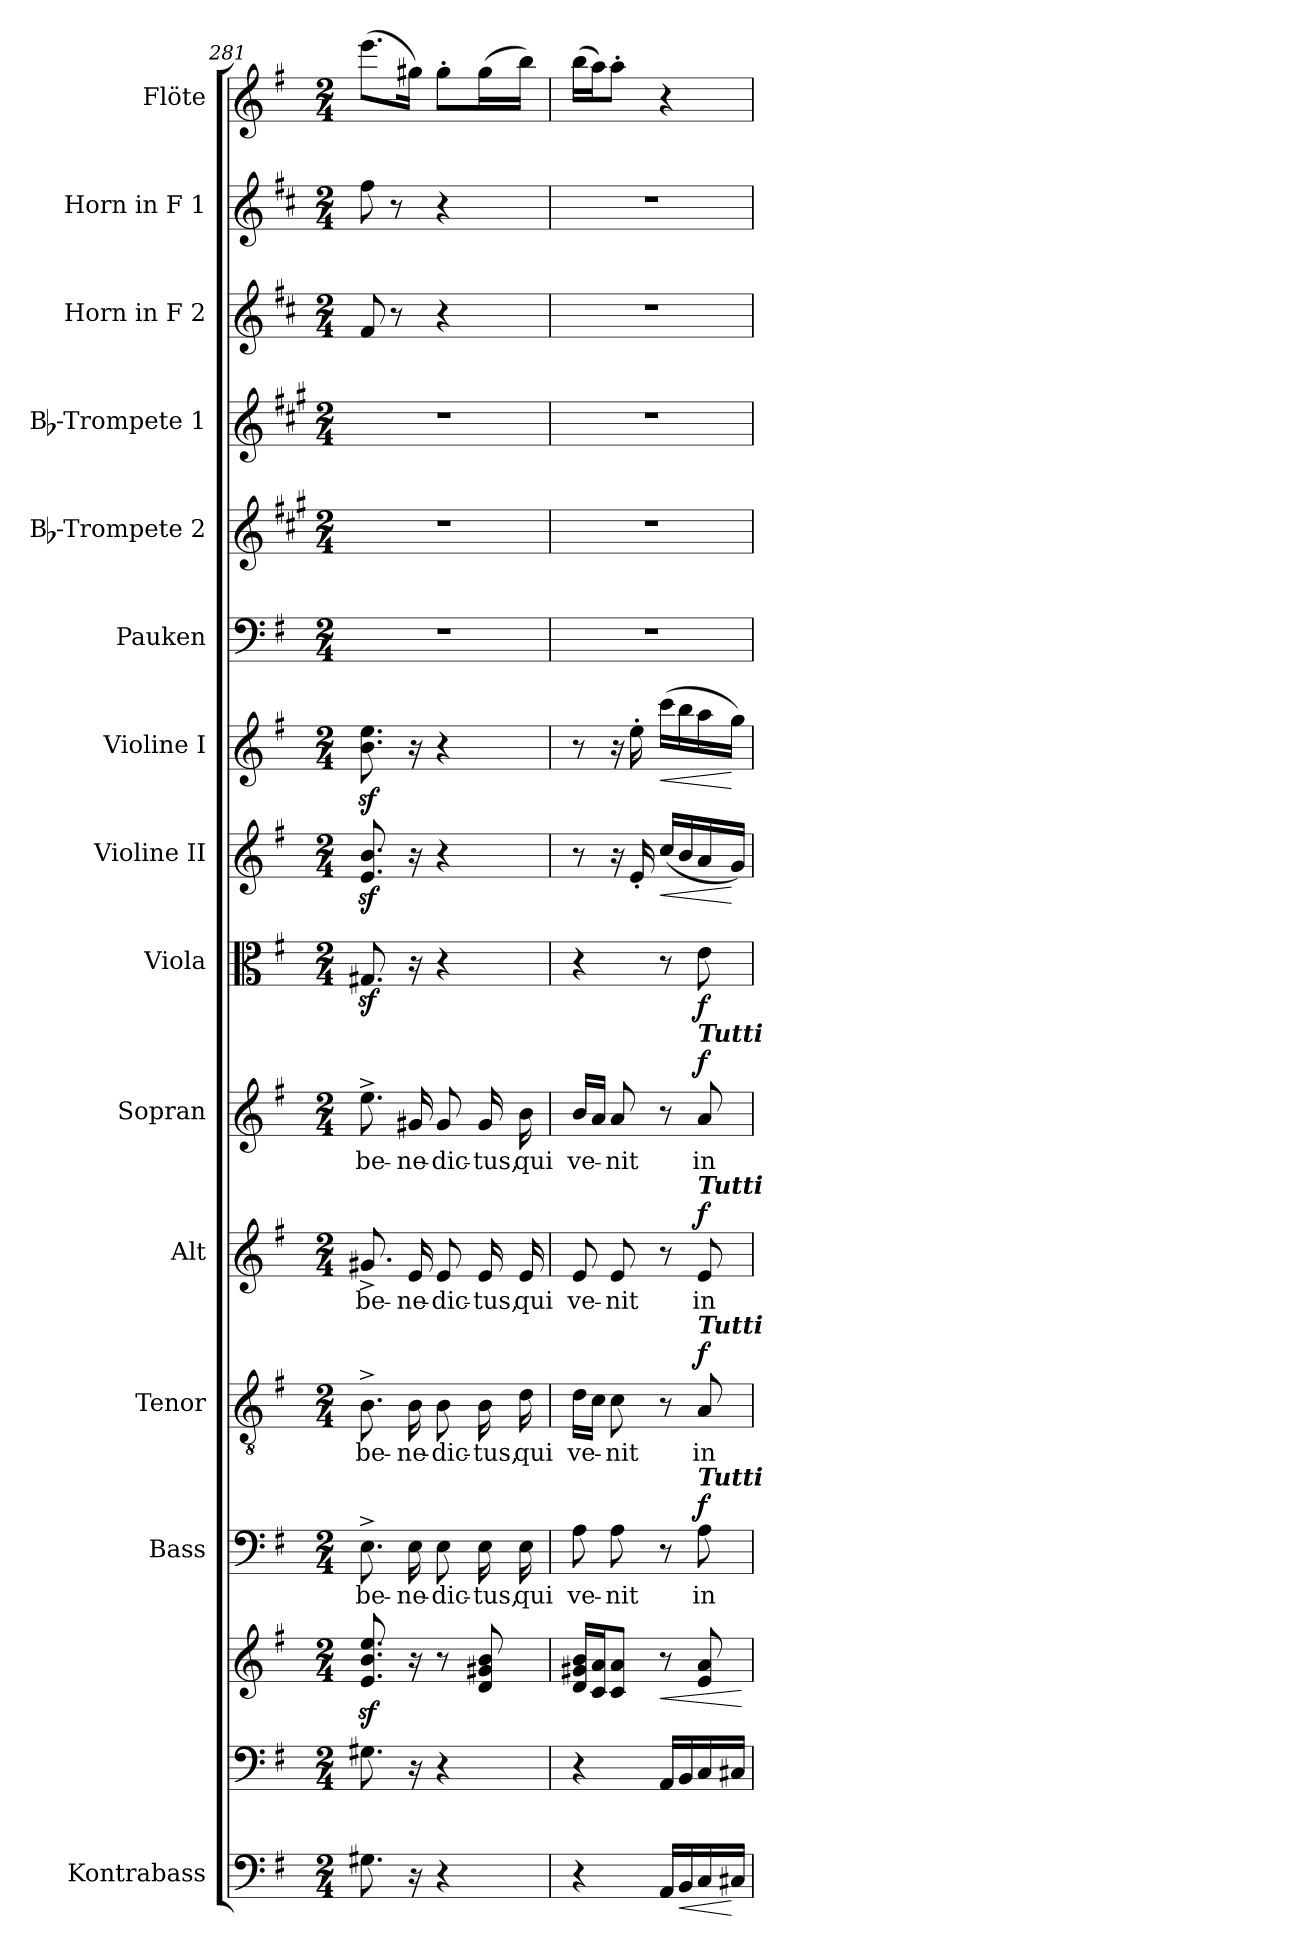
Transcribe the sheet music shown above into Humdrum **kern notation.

**kern	**dynam	**kern	**kern	**dynam	**kern	**text	**dynam	**kern	**text	**dynam	**kern	**text	**dynam	**kern	**text	**dynam	**kern	**dynam	**kern	**dynam	**kern	**dynam	**kern	**kern	**kern	**kern	**kern	**kern
*part15	*part15	*part14	*part14	*part14	*part13	*part13	*part13	*part12	*part12	*part12	*part11	*part11	*part11	*part10	*part10	*part10	*part9	*part9	*part8	*part8	*part7	*part7	*part6	*part5	*part4	*part3	*part2	*part1
*staff16	*staff16	*staff15	*staff14	*staff14/15	*staff13	*staff13	*staff13	*staff12	*staff12	*staff12	*staff11	*staff11	*staff11	*staff10	*staff10	*staff10	*staff9	*staff9	*staff8	*staff8	*staff7	*staff7	*staff6	*staff5	*staff4	*staff3	*staff2	*staff1
*I"Kontrabass	*	*	*	*	*I"Bass	*	*	*I"Tenor	*	*	*I"Alt	*	*	*I"Sopran	*	*	*I"Viola	*	*I"Violine II	*	*I"Violine I	*	*I"Pauken	*I"Bb-Trompete 2	*I"Bb-Trompete 1	*I"Horn in F 2	*I"Horn in F 1	*I"Flöte
*I'Kb.	*	*	*	*	*I'B.	*	*	*I'T.	*	*	*I'A.	*	*	*I'S.	*	*	*I'Vla.	*	*I'Vl. II	*	*I'Vl. I	*	*I'Pk.	*I'Bb Trp. 2	*I'Bb Trp. 1	*	*	*I'Fl.
*clefF4	*	*clefF4	*clefG2	*	*clefF4	*	*	*clefGv2	*	*	*clefG2	*	*	*clefG2	*	*	*clefC3	*	*clefG2	*	*clefG2	*	*clefF4	*clefG2	*clefG2	*clefG2	*clefG2	*clefG2
*ITrd7c12	*	*	*	*	*	*	*	*	*	*	*	*	*	*	*	*	*	*	*	*	*	*	*	*ITrd1c2	*ITrd1c2	*ITrd4c7	*ITrd4c7	*
*k[f#]	*	*k[f#]	*k[f#]	*	*k[f#]	*	*	*k[f#]	*	*	*k[f#]	*	*	*k[f#]	*	*	*k[f#]	*	*k[f#]	*	*k[f#]	*	*k[f#]	*k[f#]	*k[f#]	*k[f#]	*k[f#]	*k[f#]
*G:	*	*G:	*G:	*	*G:	*	*	*G:	*	*	*G:	*	*	*G:	*	*	*G:	*	*G:	*	*G:	*	*G:	*G:	*G:	*G:	*G:	*G:
*M2/4	*	*M2/4	*M2/4	*	*M2/4	*	*	*M2/4	*	*	*M2/4	*	*	*M2/4	*	*	*M2/4	*	*M2/4	*	*M2/4	*	*M2/4	*M2/4	*M2/4	*M2/4	*M2/4	*M2/4
=281	=281	=281	=281	=281	=281	=281	=281	=281	=281	=281	=281	=281	=281	=281	=281	=281	=281	=281	=281	=281	=281	=281	=281	=281	=281	=281	=281	=281
!	!	!	!	!	!	!LO:LY:b	!	!	!LO:LY:b	!	!	!LO:LY:b	!	!	!LO:LY:b	!	!	!	!	!	!	!	!	!	!	!	!	!
8.GG#X\	.	8.G#X\	8.e/z< 8.b/z< 8.ee/z<	.	8.E^>\	be-	.	8.B^>\	be-	.	8.g#X^>/	be-	.	8.ee^>\	be-	.	8.G#Xz</	.	8.e/z< 8.b/z<	.	8.b\z< 8.ee\z<	.	2r	2r	2r	8B/	8b\	(>8.eee\L
.	.	.	.	.	.	.	.	.	.	.	.	.	.	.	.	.	.	.	.	.	.	.	.	.	.	8r	8r	.
!	!	!	!	!	!	!LO:LY:b	!	!	!LO:LY:b	!	!	!LO:LY:b	!	!	!LO:LY:b	!	!	!	!	!	!	!	!	!	!	!	!	!
16r	.	16r	16r	.	16E\	-ne-	.	16B\	-ne-	.	16e/	-ne-	.	16g#X/	-ne-	.	16r	.	16r	.	16r	.	.	.	.	.	.	16gg#X\Jk)
!	!	!	!	!	!	!LO:LY:b	!	!	!LO:LY:b	!	!	!LO:LY:b	!	!	!LO:LY:b	!	!	!	!	!	!	!	!	!	!	!	!	!
4r	.	4r	8r	.	8E\	-dic-	.	8B\	-dic-	.	8e/	-dic-	.	8g#/	-dic-	.	4r	.	4r	.	4r	.	.	.	.	4r	4r	8gg#'>\L
!	!	!	!	!	!	!LO:LY:b	!	!	!LO:LY:b	!	!	!LO:LY:b	!	!	!LO:LY:b	!	!	!	!	!	!	!	!	!	!	!	!	!
.	.	.	8d/ 8g#X/ 8b/	.	16E\	-tus,	.	16B\	-tus,	.	16e/	-tus,	.	16g#/	-tus,	.	.	.	.	.	.	.	.	.	.	.	.	(>16gg#\L
!	!	!	!	!	!	!LO:LY:b	!	!	!LO:LY:b	!	!	!LO:LY:b	!	!	!LO:LY:b	!	!	!	!	!	!	!	!	!	!	!	!	!
.	.	.	.	.	16E\	qui	.	16d\	qui	.	16e/	qui	.	16b\	qui	.	.	.	.	.	.	.	.	.	.	.	.	16bb\JJ)
=282	=282	=282	=282	=282	=282	=282	=282	=282	=282	=282	=282	=282	=282	=282	=282	=282	=282	=282	=282	=282	=282	=282	=282	=282	=282	=282	=282	=282
!	!	!	!	!	!	!LO:LY:b	!	!	!LO:LY:b	!	!	!LO:LY:b	!	!	!LO:LY:b	!	!	!	!	!	!	!	!	!	!	!	!	!
4r	.	4r	16d/ 16g#X/ 16b/LL	.	8A\	ve-	.	16d\LL	ve-	.	8e/	ve-	.	16b/LL	ve-	.	4r	.	8r	.	8r	.	2r	2r	2r	2r	2r	(>16bb\LL
.	.	.	16c/ 16a/J	.	.	.	.	16c\JJ	.	.	.	.	.	16a/JJ	.	.	.	.	.	.	.	.	.	.	.	.	.	16aa\J)
!	!	!	!	!	!	!LO:LY:b	!	!	!LO:LY:b	!	!	!LO:LY:b	!	!	!LO:LY:b	!	!	!	!	!	!	!	!	!	!	!	!	!
.	.	.	8c/ 8a/J	.	8A\	-nit	.	8c\	-nit	.	8e/	-nit	.	8a/	-nit	.	.	.	16r	.	16r	.	.	.	.	.	.	8aa'>\J
.	.	.	.	.	.	.	.	.	.	.	.	.	.	.	.	.	.	.	16e'</	.	16ee'>\	.	.	.	.	.	.	.
!	!	!	!	!LO:HP:b	!	!	!	!	!	!	!	!	!	!	!	!	!	!	!	!LO:HP:b	!	!LO:HP:b	!	!	!	!	!	!
16AAA/LL	.	16AA/LL	8r	<	8r	.	.	8r	.	.	8r	.	.	8r	.	.	8r	.	(<16cc/LL	<	(>16ccc\LL	<	.	.	.	.	.	4r
!	!LO:HP:b	!	!	!	!	!	!	!	!	!	!	!	!	!	!	!	!	!	!	!	!	!	!	!	!	!	!	!
16BBB/	<	16BB/	.	.	.	.	.	.	.	.	.	.	.	.	.	.	.	.	16b/	.	16bb\	.	.	.	.	.	.	.
!	!	!	!	!	!	!	!	!	!	!	!	!	!	!LO:TX:a:Bi:t=Tutti	!	!	!	!	!	!	!	!	!	!	!	!	!	!
!	!	!	!	!	!	!	!	!	!	!	!LO:TX:a:Bi:t=Tutti	!	!	!	!	!	!	!	!	!	!	!	!	!	!	!	!	!
!	!	!	!	!	!	!	!	!LO:TX:a:Bi:t=Tutti	!	!	!	!	!	!	!	!	!	!	!	!	!	!	!	!	!	!	!	!
!	!	!	!	!	!LO:TX:a:Bi:t=Tutti	!	!	!	!	!	!	!	!	!	!	!	!	!	!	!	!	!	!	!	!	!	!	!
!	!	!	!	!	!	!LO:LY:b	!LO:DY:a	!	!LO:LY:b	!LO:DY:a	!	!LO:LY:b	!LO:DY:a	!	!LO:LY:b	!LO:DY:a	!	!LO:DY:b	!	!	!	!	!	!	!	!	!	!
16CC/	.	16C/	8e/ 8a/	.	8A\	in	f	8A/	in	f	8e/	in	f	8a/	in	f	8e\	f	16a/	.	16aa\	.	.	.	.	.	.	.
16CC#X/JJ	[	16C#X/JJ	.	.	.	.	.	.	.	.	.	.	.	.	.	.	.	.	16g/JJ)	[	16gg\JJ)	[	.	.	.	.	.	.
.	.	.	.	[	.	.	.	.	.	.	.	.	.	.	.	.	.	.	.	.	.	.	.	.	.	.	.	.
=	=	=	=	=	=	=	=	=	=	=	=	=	=	=	=	=	=	=	=	=	=	=	=	=	=	=	=	=
*-	*-	*-	*-	*-	*-	*-	*-	*-	*-	*-	*-	*-	*-	*-	*-	*-	*-	*-	*-	*-	*-	*-	*-	*-	*-	*-	*-	*-
